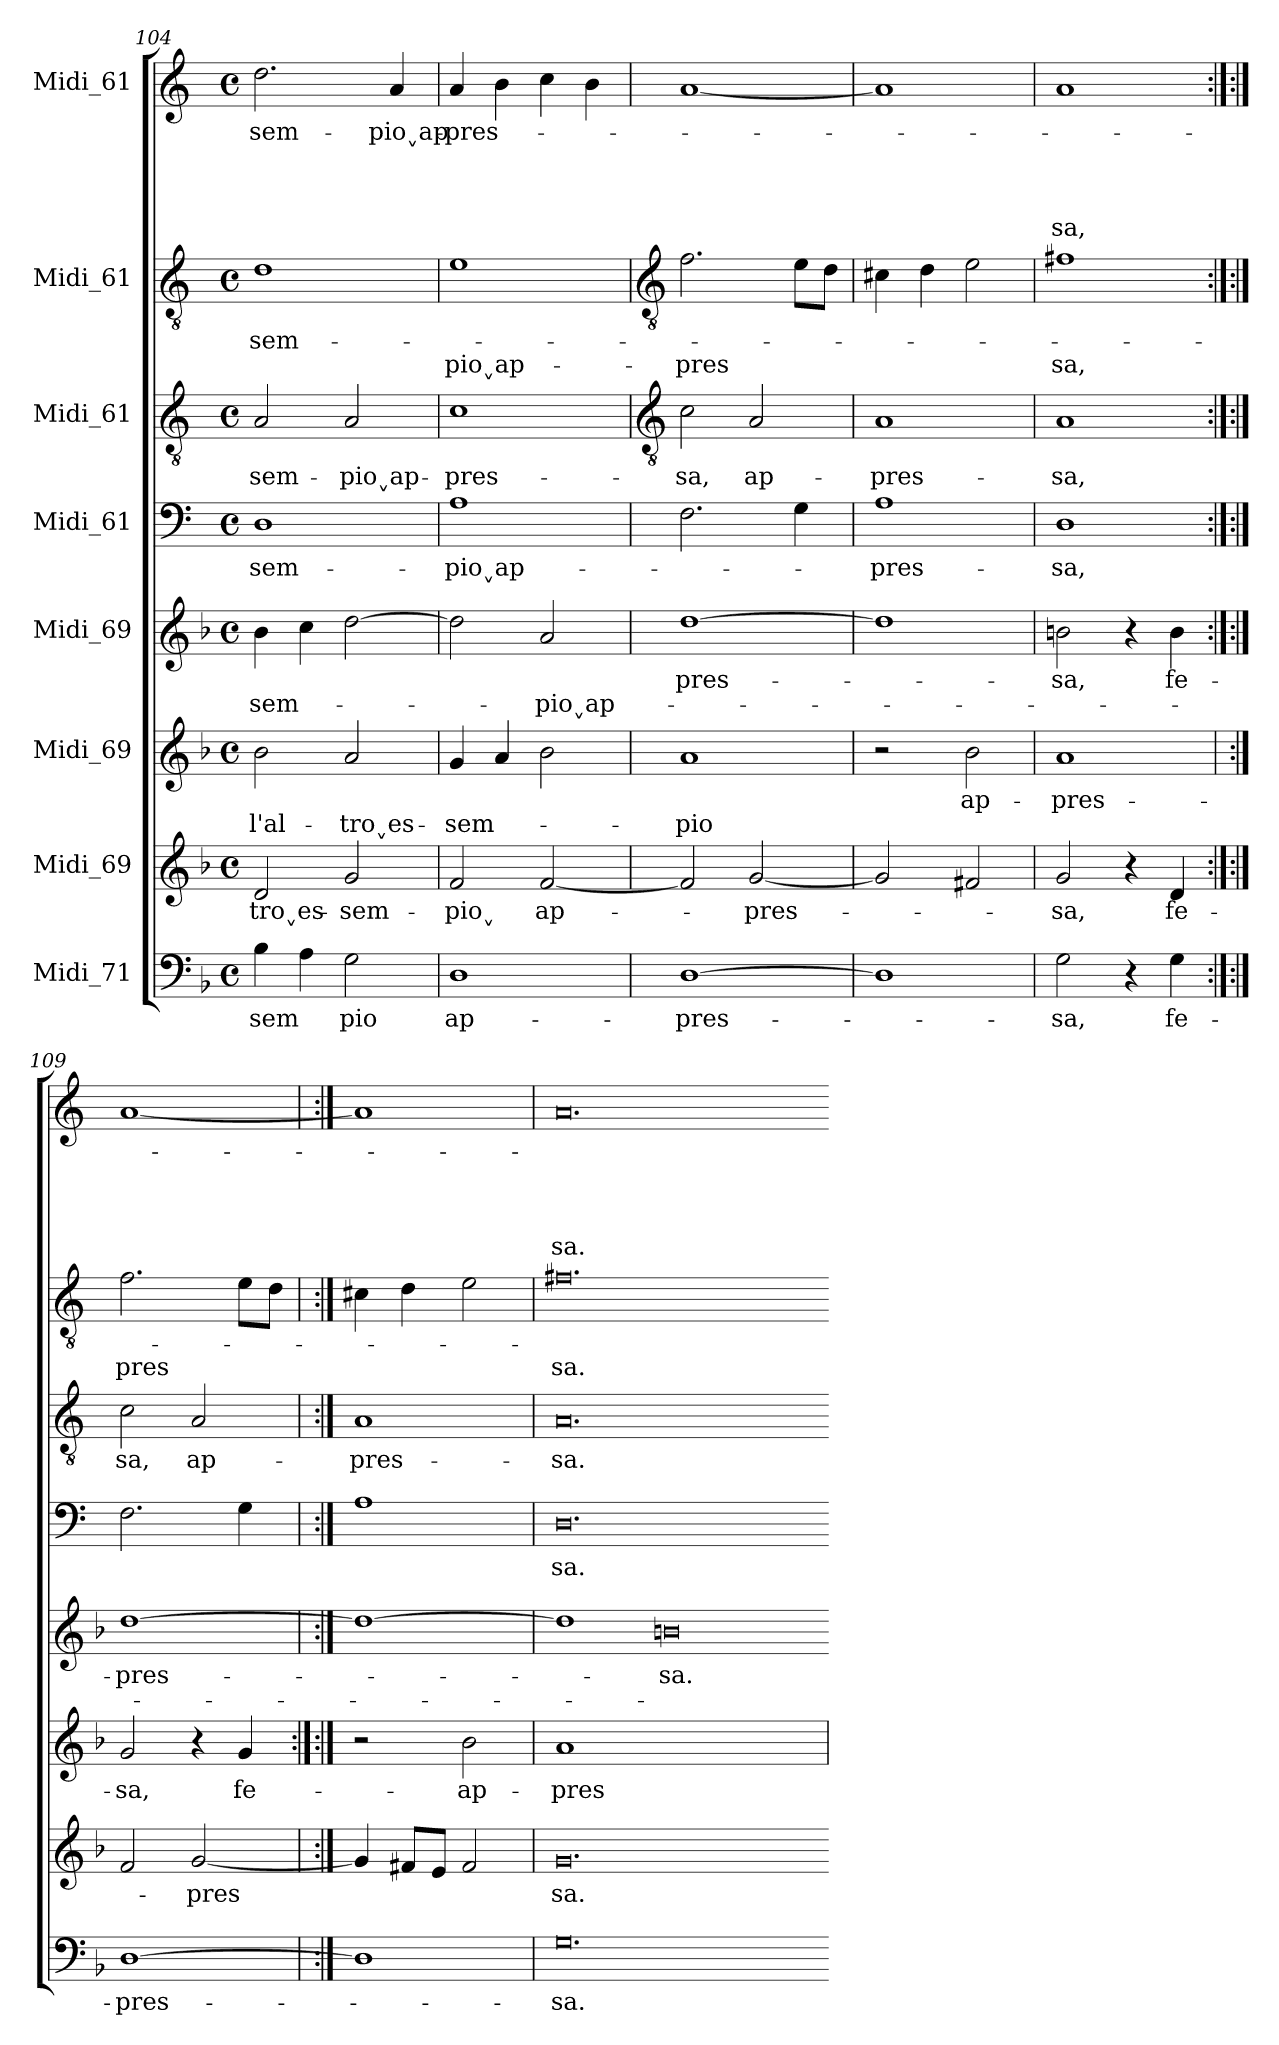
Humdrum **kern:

**kern	**text	**kern	**text	**kern	**text	**text	**kern	**text	**text	**kern	**text	**kern	**text	**kern	**text	**text	**kern	**text	**text	**text	**text	**text
*part8	*part8	*part7	*part7	*part6	*part6	*part6	*part5	*part5	*part5	*part4	*part4	*part3	*part3	*part2	*part2	*part2	*part1	*part1	*part1	*part1	*part1	*part1
*staff8	*staff8	*staff7	*staff7	*staff6	*staff6	*staff6	*staff5	*staff5	*staff5	*staff4	*staff4	*staff3	*staff3	*staff2	*staff2	*staff2	*staff1	*staff1	*staff1	*staff1	*staff1	*staff1
*I"Midi_71	*	*I"Midi_69	*	*I"Midi_69	*	*	*I"Midi_69	*	*	*I"Midi_61	*	*I"Midi_61	*	*I"Midi_61	*	*	*I"Midi_61	*	*	*	*	*
*clefF4	*	*clefG2	*	*clefG2	*	*	*clefG2	*	*	*clefF4	*	*clefGv2	*	*clefGv2	*	*	*clefG2	*	*	*	*	*
*	*	*	*	*	*	*	*	*	*	*ITrd4c7	*	*ITrd4c7	*	*ITrd4c7	*	*	*ITrd4c7	*	*	*	*	*
*k[b-]	*	*k[b-]	*	*k[b-]	*	*	*k[b-]	*	*	*k[b-]	*	*k[b-]	*	*k[b-]	*	*	*k[b-]	*	*	*	*	*
*F:	*	*F:	*	*F:	*	*	*F:	*	*	*F:	*	*F:	*	*F:	*	*	*F:	*	*	*	*	*
*M4/4	*	*M4/4	*	*M4/4	*	*	*M4/4	*	*	*M4/4	*	*M4/4	*	*M4/4	*	*	*M4/4	*	*	*	*	*
*met(c)	*	*met(c)	*	*met(c)	*	*	*met(c)	*	*	*met(c)	*	*met(c)	*	*met(c)	*	*	*met(c)	*	*	*	*	*
=104	=104	=104	=104	=104	=104	=104	=104	=104	=104	=104	=104	=104	=104	=104	=104	=104	=104	=104	=104	=104	=104	=104
!	!LO:LY:b	!	!LO:LY:b	!	!	!LO:LY:b	!	!	!LO:LY:b	!	!LO:LY:b	!	!LO:LY:b	!	!LO:LY:b	!	!	!LO:LY:b	!	!	!	!
4B-	-sem	2d	-troˬes-	2b-	.	-l'al-	4b-	.	-sem-	1GG	-sem-	2D	-sem-	1G	-sem-	.	2.g	-sem-	.	.	.	.
4A	.	.	.	.	.	.	4cc	.	.	.	.	.	.	.	.	.	.	.	.	.	.	.
!	!LO:LY:b	!	!LO:LY:b	!	!	!LO:LY:b	!	!	!	!	!	!	!LO:LY:b	!	!	!	!	!	!	!	!	!
2G	pio	2g	-sem-	2a	.	-troˬes-	[2dd	.	.	.	.	2D	-pioˬap-	.	.	.	.	.	.	.	.	.
!	!	!	!	!	!	!	!	!	!	!	!	!	!	!	!	!	!	!LO:LY:b	!	!	!	!
.	.	.	.	.	.	.	.	.	.	.	.	.	.	.	.	.	4d	-pioˬap-	.	.	.	.
=105	=105	=105	=105	=105	=105	=105	=105	=105	=105	=105	=105	=105	=105	=105	=105	=105	=105	=105	=105	=105	=105	=105
!	!LO:LY:b	!	!LO:LY:b	!	!	!LO:LY:b	!	!	!	!	!LO:LY:b	!	!LO:LY:b	!	!	!LO:LY:b	!	!LO:LY:b	!	!	!	!
1D	ap-	2f	-pioˬ	4g	.	-sem-	2dd]	.	.	1D	-pioˬap-	1F	-pres-	1A	.	-pioˬap-	4d	-pres-	.	.	.	.
.	.	.	.	4a	.	.	.	.	.	.	.	.	.	.	.	.	4e	.	.	.	.	.
!	!	!	!LO:LY:b	!	!	!	!	!	!LO:LY:b	!	!	!	!	!	!	!	!	!	!	!	!	!
.	.	[2f	ap-	2b-	.	.	2a	.	-pioˬap-	.	.	.	.	.	.	.	4f	.	.	.	.	.
.	.	.	.	.	.	.	.	.	.	.	.	.	.	.	.	.	4e	.	.	.	.	.
!!LO:LB:g=z
=106	=106	=106	=106	=106	=106	=106	=106	=106	=106	=106	=106	=106	=106	=106	=106	=106	=106	=106	=106	=106	=106	=106
*	*	*	*	*	*	*	*	*	*	*	*	*clefGv2	*	*clefGv2	*	*	*	*	*	*	*	*
!	!LO:LY:b	!	!	!	!	!LO:LY:b	!	!LO:LY:b	!	!	!	!	!LO:LY:b	!	!	!LO:LY:b	!	!	!	!	!	!
[1D	-pres-	2f]	.	1a	.	-pio	[1dd	-pres-	.	2.BB-	.	2F	-sa,	2.B-	.	-pres	[1d	.	.	.	.	.
!	!	!	!LO:LY:b	!	!	!	!	!	!	!	!	!	!LO:LY:b	!	!	!	!	!	!	!	!	!
.	.	[2g	-pres-	.	.	.	.	.	.	.	.	2D	ap-	.	.	.	.	.	.	.	.	.
.	.	.	.	.	.	.	.	.	.	4C	.	.	.	8AL	.	.	.	.	.	.	.	.
.	.	.	.	.	.	.	.	.	.	.	.	.	.	8GJ	.	.	.	.	.	.	.	.
!!LO:LB:g=z
=107	=107	=107	=107	=107	=107	=107	=107	=107	=107	=107	=107	=107	=107	=107	=107	=107	=107	=107	=107	=107	=107	=107
!	!	!	!	!	!	!	!	!	!	!	!LO:LY:b	!	!LO:LY:b	!	!	!	!	!	!	!	!	!
1D]	.	2g]	.	2r	.	.	1dd]	.	.	1D	-pres-	1D	-pres-	4F#X	.	.	1d]	.	.	.	.	.
.	.	.	.	.	.	.	.	.	.	.	.	.	.	4G	.	.	.	.	.	.	.	.
!	!	!	!	!	!LO:LY:b	!	!	!	!	!	!	!	!	!	!	!	!	!	!	!	!	!
.	.	2f#X	.	2b-	ap-	.	.	.	.	.	.	.	.	2A	.	.	.	.	.	.	.	.
=108	=108	=108	=108	=108	=108	=108	=108	=108	=108	=108	=108	=108	=108	=108	=108	=108	=108	=108	=108	=108	=108	=108
!	!LO:LY:b	!	!LO:LY:b	!	!LO:LY:b	!	!	!LO:LY:b	!	!	!LO:LY:b	!	!LO:LY:b	!	!	!LO:LY:b	!	!	!	!	!	!LO:LY:b
2G	-sa,	2g	-sa,	1a	-pres-	.	2bn	-sa,	.	1GG	-sa,	1D	-sa,	1Bn	.	sa,	1d	.	.	.	.	-sa,
4r	.	4r	.	.	.	.	4r	.	.	.	.	.	.	.	.	.	.	.	.	.	.	.
!	!LO:LY:b	!	!LO:LY:b	!	!	!	!	!LO:LY:b	!	!	!	!	!	!	!	!	!	!	!	!	!	!
4G	fe-	4d	fe-	.	.	.	4b	fe-	.	.	.	.	.	.	.	.	.	.	.	.	.	.
=109:|!	=109:|!	=109:|!	=109:|!	=109	=109:|!	=109:|!	=109:|!	=109:|!	=109:|!	=109:|!	=109:|!	=109:|!	=109:|!	=109:|!	=109:|!	=109:|!	=109:|!	=109:|!	=109:|!	=109:|!	=109:|!	=109:|!
!	!LO:LY:b	!	!	!	!LO:LY:b	!	!	!LO:LY:b	!	!	!	!	!LO:LY:b	!	!	!LO:LY:b	!	!	!	!	!	!
[1D	-pres-	2f	.	2g	-sa,	.	[1dd	-pres-	.	2.BB-	.	2F	sa,	2.B-	.	pres	[1d	.	.	.	.	.
!	!	!	!LO:LY:b	!	!	!	!	!	!	!	!	!	!LO:LY:b	!	!	!	!	!	!	!	!	!
.	.	[2g	-pres	4r	.	.	.	.	.	.	.	2D	ap-	.	.	.	.	.	.	.	.	.
!	!	!	!	!	!LO:LY:b	!	!	!	!	!	!	!	!	!	!	!	!	!	!	!	!	!
.	.	.	.	4g	fe-	.	.	.	.	4C	.	.	.	8AL	.	.	.	.	.	.	.	.
.	.	.	.	.	.	.	.	.	.	.	.	.	.	8GJ	.	.	.	.	.	.	.	.
=110	=110	=110	=110	=110:|!	=110	=110	=110	=110	=110	=110	=110	=110	=110	=110	=110	=110	=110	=110	=110	=110	=110	=110
!	!	!	!	!	!	!	!	!	!	!	!	!	!LO:LY:b	!	!	!	!	!	!	!	!	!
1D]	.	4g]	.	2r	.	.	1dd_	.	.	1D	.	1D	-pres-	4F#X	.	.	1d]	.	.	.	.	.
.	.	8f#XL	.	.	.	.	.	.	.	.	.	.	.	4G	.	.	.	.	.	.	.	.
.	.	8eJ	.	.	.	.	.	.	.	.	.	.	.	.	.	.	.	.	.	.	.	.
!	!	!	!	!	!LO:LY:b	!	!	!	!	!	!	!	!	!	!	!	!	!	!	!	!	!
.	.	2f#	.	2b-	-ap-	.	.	.	.	.	.	.	.	2A	.	.	.	.	.	.	.	.
=111	=111	=111	=111	=111	=111	=111	=111	=111	=111	=111	=111	=111	=111	=111	=111	=111	=111	=111	=111	=111	=111	=111
!	!LO:LY:b	!	!LO:LY:b	!	!LO:LY:b	!	!	!	!	!	!LO:LY:b	!	!LO:LY:b	!	!	!LO:LY:b	!	!	!	!	!	!LO:LY:b
0.G	-sa.	0.g	sa.	1a	-pres-	.	1dd]	.	.	0.GG	sa.	0.D	-sa.	0.Bn	.	sa.	0.d	.	.	.	.	sa.
!	!	!	!	!	!	!	!	!LO:LY:b	!	!	!	!	!	!	!	!	!	!	!	!	!	!
.	.	.	.	0ryy	.	.	0bn	-sa.	.	.	.	.	.	.	.	.	.	.	.	.	.	.
=-	=-	=-	=-	=	=-	=-	=-	=-	=-	=-	=-	=-	=-	=-	=-	=-	=-	=-	=-	=-	=-	=-
*-	*-	*-	*-	*-	*-	*-	*-	*-	*-	*-	*-	*-	*-	*-	*-	*-	*-	*-	*-	*-	*-	*-
